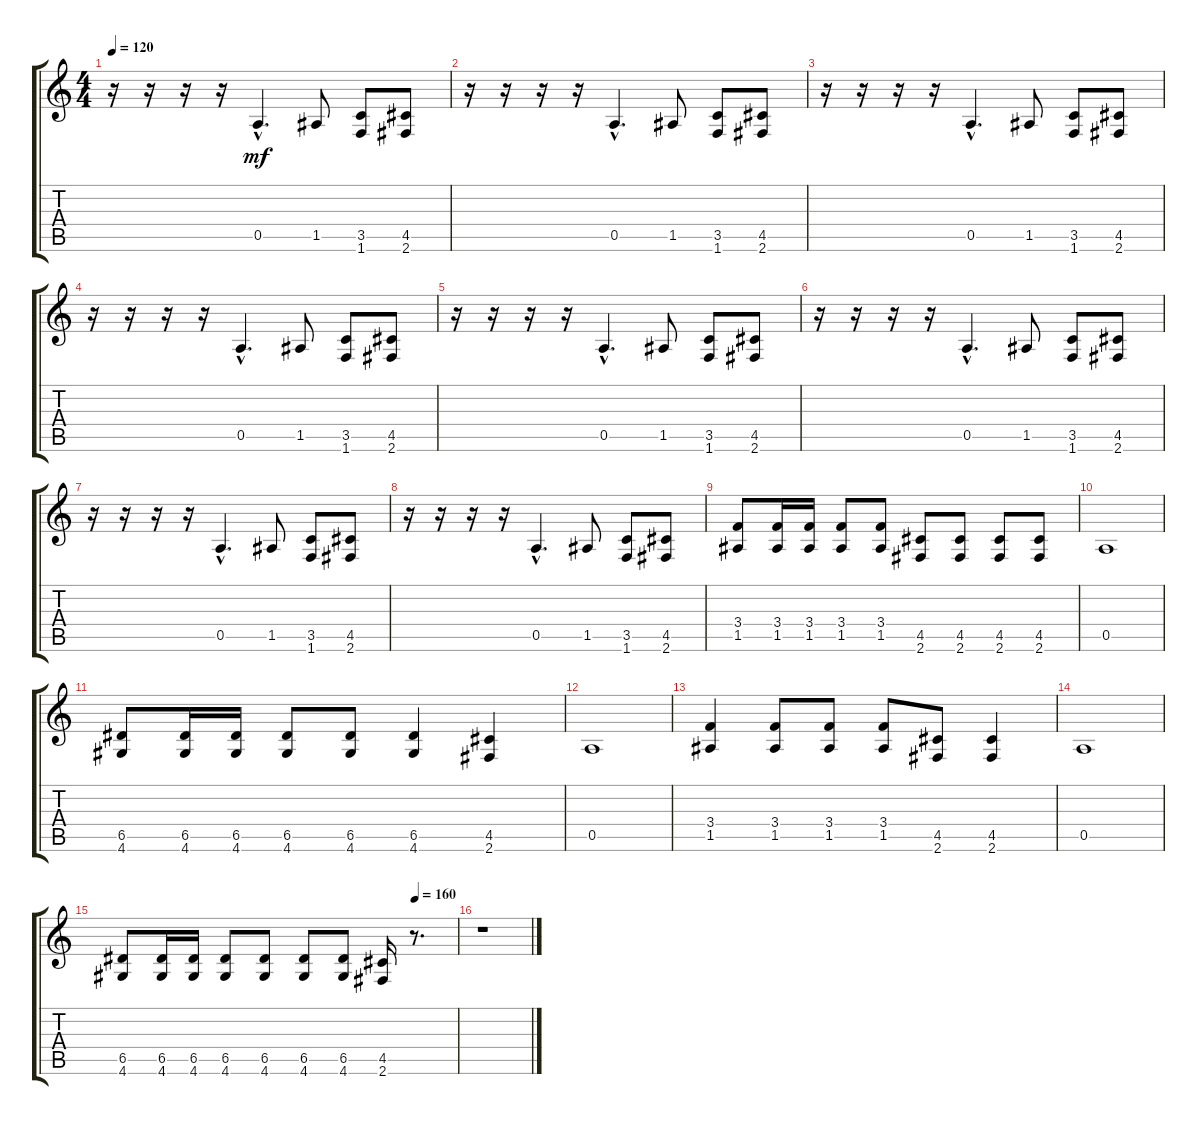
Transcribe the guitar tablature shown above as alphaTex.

\track "" {instrument distortionguitar}
\staff {score tabs}
\tuning (E4 B3 G3 D3 A2 E2) {hide}
\ts (4 4)
\tempo 120
\clef g2
\ks c
r.16{dy mf} r.16 r.16 r.16 0.5{hac}.4{d} 1.5.8 (3.5 1.6).8 (4.5 2.6).8 |
r.16 r.16 r.16 r.16 0.5{hac}.4{d} 1.5.8 (3.5 1.6).8 (4.5 2.6).8 |
r.16 r.16 r.16 r.16 0.5{hac}.4{d} 1.5.8 (3.5 1.6).8 (4.5 2.6).8 |
r.16 r.16 r.16 r.16 0.5{hac}.4{d} 1.5.8 (3.5 1.6).8 (4.5 2.6).8 |
r.16 r.16 r.16 r.16 0.5{hac}.4{d} 1.5.8 (3.5 1.6).8 (4.5 2.6).8 |
r.16 r.16 r.16 r.16 0.5{hac}.4{d} 1.5.8 (3.5 1.6).8 (4.5 2.6).8 |
r.16 r.16 r.16 r.16 0.5{hac}.4{d} 1.5.8 (3.5 1.6).8 (4.5 2.6).8 |
r.16 r.16 r.16 r.16 0.5{hac}.4{d} 1.5.8 (3.5 1.6).8 (4.5 2.6).8 |
(3.4 1.5).8 (3.4 1.5).16 (3.4 1.5).16 (3.4 1.5).8 (3.4 1.5).8 (4.5 2.6).8 (4.5 2.6).8 (4.5 2.6).8 (4.5 2.6).8 |
0.5.1 |
(6.5 4.6).8 (6.5 4.6).16 (6.5 4.6).16 (6.5 4.6).8 (6.5 4.6).8 (6.5 4.6).4 (4.5 2.6).4 |
0.5.1 |
(3.4 1.5).4 (3.4 1.5).8 (3.4 1.5).8 (3.4 1.5).8 (4.5 2.6).8 (4.5 2.6).4 |
0.5.1 |
\tempo (160 0.875)
(6.5 4.6).8 (6.5 4.6).16 (6.5 4.6).16 (6.5 4.6).8 (6.5 4.6).8 (6.5 4.6).8 (6.5 4.6).8 (4.5 2.6).16 r.8{d} |
r.1
